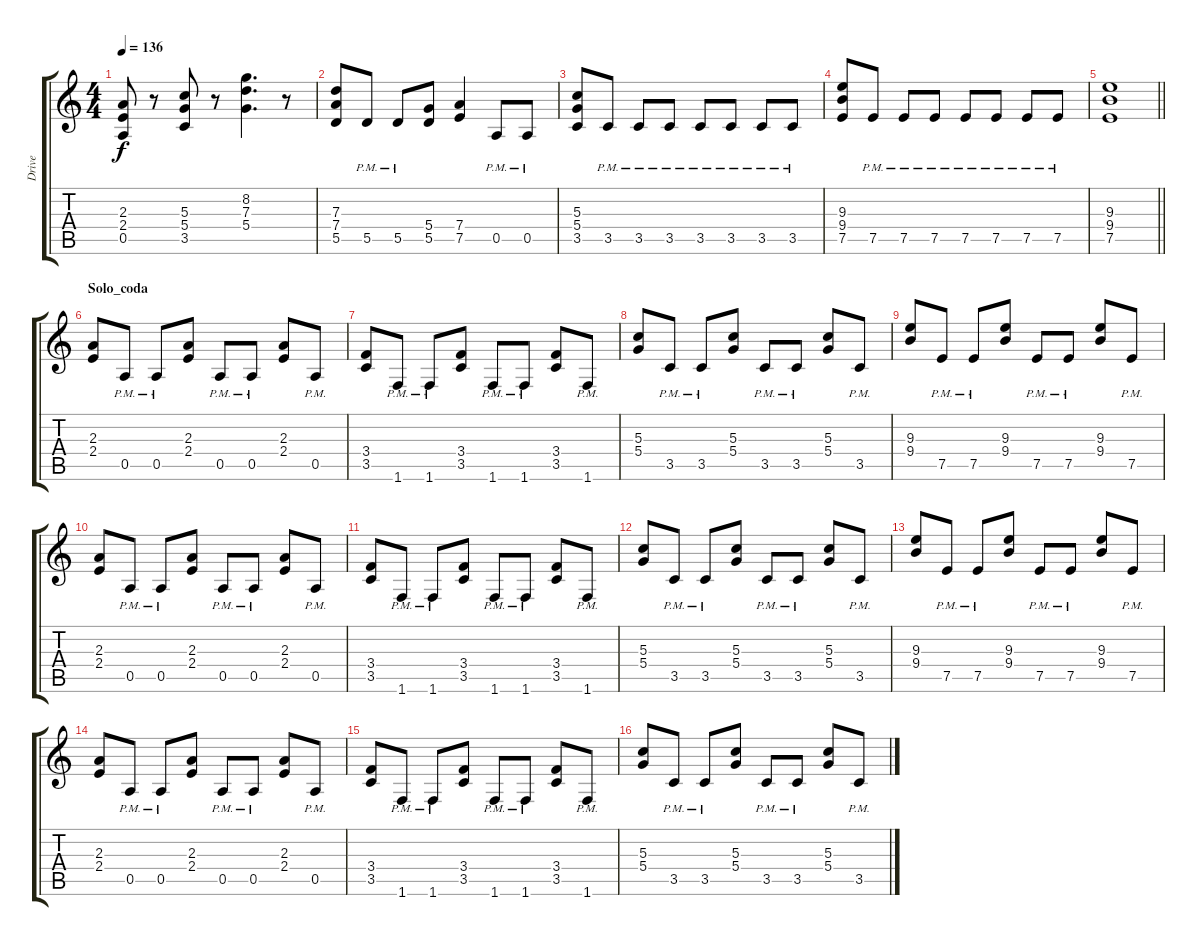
\track ("Drive" "Drive") {instrument distortionguitar}
\staff {score tabs}
\tuning (E4 B3 G3 D3 A2 E2) {hide}
\ts (4 4)
\tempo 136
\clef g2
\ks c
(2.3 2.4 0.5).8{dy f} r.8 (5.3 5.4 3.5).8 r.8 (8.2 7.3 5.4).4{d} r.8 |
(7.3 7.4 5.5).8 5.5{pm}.8 5.5{pm}.8 (5.4 5.5).8 (7.4 7.5).4 0.5{pm}.8 0.5{pm}.8 |
(5.3 5.4 3.5).8 3.5{pm}.8 3.5{pm}.8 3.5{pm}.8 3.5{pm}.8 3.5{pm}.8 3.5{pm}.8 3.5{pm}.8 |
(9.3 9.4 7.5).8 7.5{pm}.8 7.5{pm}.8 7.5{pm}.8 7.5{pm}.8 7.5{pm}.8 7.5{pm}.8 7.5{pm}.8 |
\barLineRight lightlight
(9.3 9.4 7.5).1 |
\section ("" "Solo_coda")
(2.3 2.4).8 0.5{pm}.8 0.5{pm}.8 (2.3 2.4).8 0.5{pm}.8 0.5{pm}.8 (2.3 2.4).8 0.5{pm}.8 |
(3.4 3.5).8 1.6{pm}.8 1.6{pm}.8 (3.4 3.5).8 1.6{pm}.8 1.6{pm}.8 (3.4 3.5).8 1.6{pm}.8 |
(5.3 5.4).8 3.5{pm}.8 3.5{pm}.8 (5.3 5.4).8 3.5{pm}.8 3.5{pm}.8 (5.3 5.4).8 3.5{pm}.8 |
(9.3 9.4).8 7.5{pm}.8 7.5{pm}.8 (9.3 9.4).8 7.5{pm}.8 7.5{pm}.8 (9.3 9.4).8 7.5{pm}.8 |
(2.3 2.4).8 0.5{pm}.8 0.5{pm}.8 (2.3 2.4).8 0.5{pm}.8 0.5{pm}.8 (2.3 2.4).8 0.5{pm}.8 |
(3.4 3.5).8 1.6{pm}.8 1.6{pm}.8 (3.4 3.5).8 1.6{pm}.8 1.6{pm}.8 (3.4 3.5).8 1.6{pm}.8 |
(5.3 5.4).8 3.5{pm}.8 3.5{pm}.8 (5.3 5.4).8 3.5{pm}.8 3.5{pm}.8 (5.3 5.4).8 3.5{pm}.8 |
(9.3 9.4).8 7.5{pm}.8 7.5{pm}.8 (9.3 9.4).8 7.5{pm}.8 7.5{pm}.8 (9.3 9.4).8 7.5{pm}.8 |
(2.3 2.4).8 0.5{pm}.8 0.5{pm}.8 (2.3 2.4).8 0.5{pm}.8 0.5{pm}.8 (2.3 2.4).8 0.5{pm}.8 |
(3.4 3.5).8 1.6{pm}.8 1.6{pm}.8 (3.4 3.5).8 1.6{pm}.8 1.6{pm}.8 (3.4 3.5).8 1.6{pm}.8 |
(5.3 5.4).8 3.5{pm}.8 3.5{pm}.8 (5.3 5.4).8 3.5{pm}.8 3.5{pm}.8 (5.3 5.4).8 3.5{pm}.8
